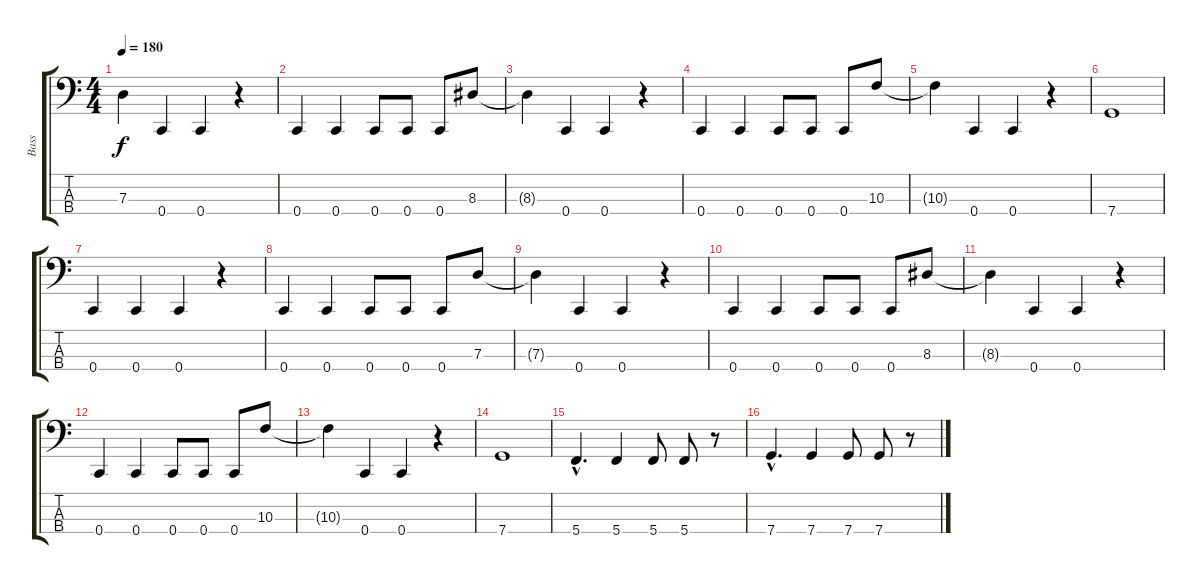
\track ("Bass" "Bass") {instrument electricbasspick}
\staff {score tabs}
\tuning (F2 C2 G1 C1) {hide}
\ts (4 4)
\tempo 180
\clef f4
\ks c
7.3{t}.4{dy f} 0.4.4 0.4.4 r.4 |
0.4.4 0.4.4 0.4.8 0.4.8 0.4.8 8.3.8 |
8.3{t}.4 0.4.4 0.4.4 r.4 |
0.4.4 0.4.4 0.4.8 0.4.8 0.4.8 10.3.8 |
10.3{t}.4 0.4.4 0.4.4 r.4 |
7.4.1 |
0.4.4 0.4.4 0.4.4 r.4 |
0.4.4 0.4.4 0.4.8 0.4.8 0.4.8 7.3.8 |
7.3{t}.4 0.4.4 0.4.4 r.4 |
0.4.4 0.4.4 0.4.8 0.4.8 0.4.8 8.3.8 |
8.3{t}.4 0.4.4 0.4.4 r.4 |
0.4.4 0.4.4 0.4.8 0.4.8 0.4.8 10.3.8 |
10.3{t}.4 0.4.4 0.4.4 r.4 |
7.4.1 |
5.4{hac}.4{d} 5.4.4 5.4.8 5.4.8 r.8 |
7.4{hac}.4{d} 7.4.4 7.4.8 7.4.8 r.8
